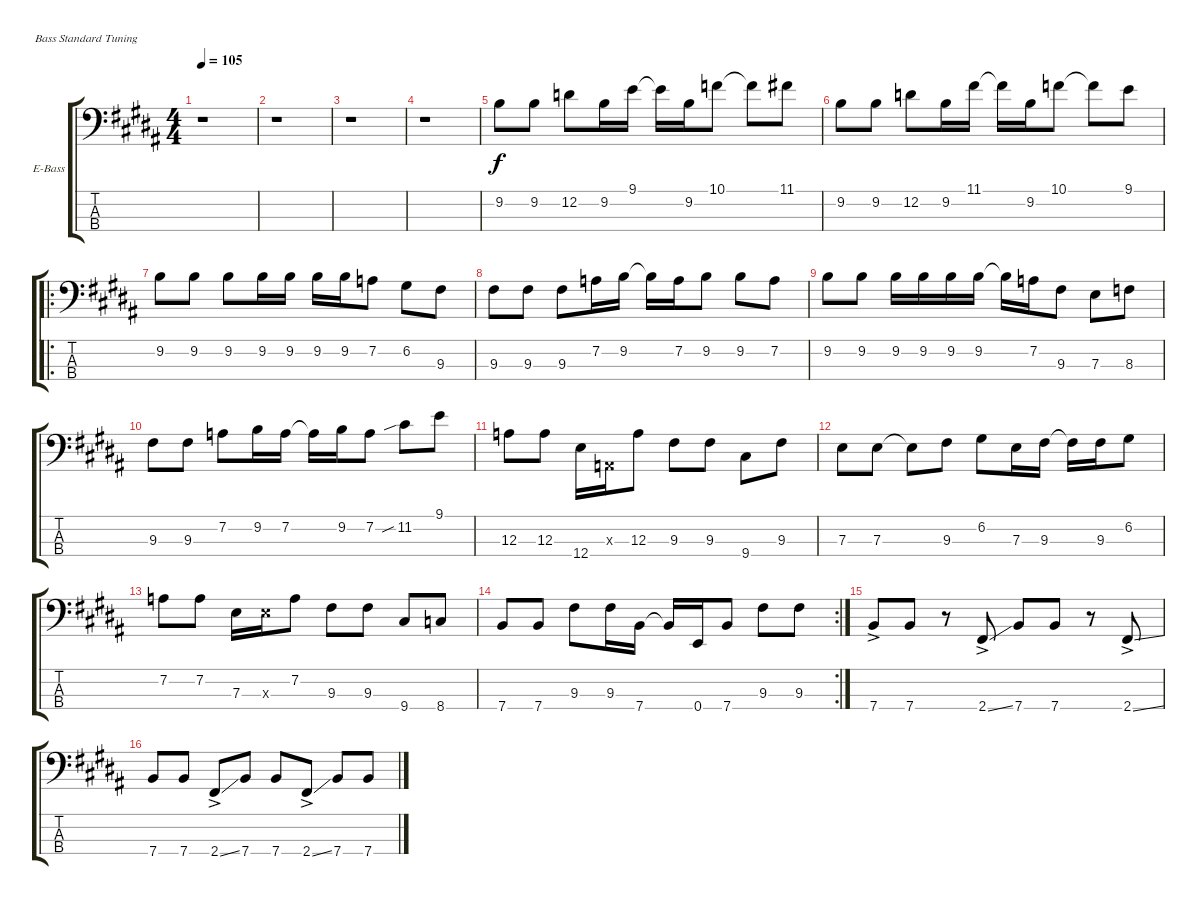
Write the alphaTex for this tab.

\defaultSystemsLayout 4
\bracketExtendMode groupsimilarinstruments
\firstSystemTrackNameOrientation horizontal
\otherSystemsTrackNameOrientation horizontal
\track ("Paul McCartney" "E-Bass") {instrument electricbassfinger}
\staff {score tabs}
\tuning (G2 D2 A1 E1)
\ts (4 4)
\tempo 105
\clef f4
\ks b
r.1{dy f instrument electricbassfinger} |
r.1 |
\scale
0.540984 r.1 |
\scale
0.219672 r.1 |
9.2.8 9.2.8 12.2.8 9.2.16 9.1.16 9.1{t}.16 9.2.16 10.1.8 10.1{t}.8 11.1.8 |
9.2.8 9.2.8 12.2.8 9.2.16 11.1.16 11.1{t}.16 9.2.16 10.1.8 10.1{t}.8 9.1.8 |
\ro
\scale
0.239344 9.2.8 9.2.8 9.2.8 9.2.16 9.2.16 9.2.16 9.2.16 7.2.8 6.2.8 9.3.8 |
\scale
0.333333 9.3.8 9.3.8 9.3.8 7.2.16 9.2.16 9.2{t}.16 7.2.16 9.2.8 9.2.8 7.2.8 |
\scale
0.333333 9.2.8 9.2.8 9.2.16 9.2.16 9.2.16 9.2.16 9.2{t}.16 7.2.16 9.3.8 7.3.8 8.3.8 |
\scale
0.333333 9.3.8 9.3.8 7.2.8 9.2.16 7.2.16 7.2{t}.16 9.2.16 7.2.8 11.2{sib}.8 9.1.8 |
\scale
0.333333 12.3.8 12.3.8 12.4.16 0.3{x}.16 12.3.8 9.3.8 9.3.8 9.4.8 9.3.8 |
\scale
0.333333 7.3.8 7.3.8 7.3{t}.8 9.3.8 6.2.8 7.3.16 9.3.16 9.3{t}.16 9.3.16 6.2.8 |
\scale
0.333333 7.2.8 7.2.8 7.3.16 7.3{x}.16 7.2.8 9.3.8 9.3.8 9.4.8 8.4.8 |
\rc 2
\scale
0.354497 7.4.8 7.4.8 9.3.8 9.3.16 7.4.16 7.4{t}.16 0.4.16 7.4.8 9.3.8 9.3.8 |
\scale
0.322751 7.4{ac}.8 7.4.8 r.8 2.4{ss ac}.8 7.4.8 7.4.8 r.8 2.4{ss ac}.8 |
\scale
0.322751 7.4.8 7.4.8 2.4{ss ac}.8 7.4.8 7.4.8 2.4{ss ac}.8 7.4.8 7.4.8
